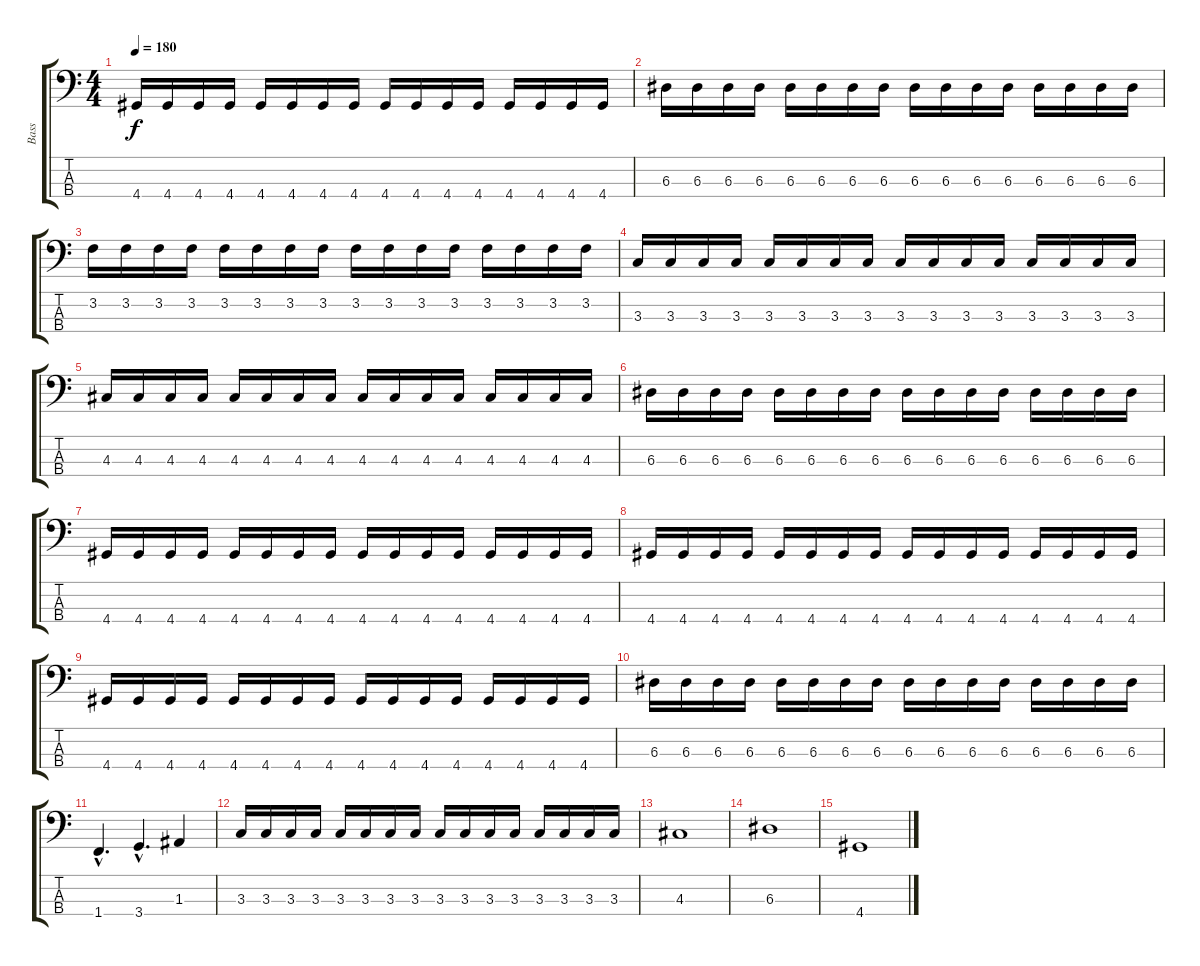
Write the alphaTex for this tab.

\track ("Bass" "Bass") {instrument electricbassfinger}
\staff {score tabs}
\tuning (G2 D2 A1 E1) {hide}
\ts (4 4)
\tempo 180
\clef f4
\ks c
4.4.16{dy f} 4.4.16 4.4.16 4.4.16 4.4.16 4.4.16 4.4.16 4.4.16 4.4.16 4.4.16 4.4.16 4.4.16 4.4.16 4.4.16 4.4.16 4.4.16 |
6.3.16 6.3.16 6.3.16 6.3.16 6.3.16 6.3.16 6.3.16 6.3.16 6.3.16 6.3.16 6.3.16 6.3.16 6.3.16 6.3.16 6.3.16 6.3.16 |
3.2.16 3.2.16 3.2.16 3.2.16 3.2.16 3.2.16 3.2.16 3.2.16 3.2.16 3.2.16 3.2.16 3.2.16 3.2.16 3.2.16 3.2.16 3.2.16 |
3.3.16 3.3.16 3.3.16 3.3.16 3.3.16 3.3.16 3.3.16 3.3.16 3.3.16 3.3.16 3.3.16 3.3.16 3.3.16 3.3.16 3.3.16 3.3.16 |
4.3.16 4.3.16 4.3.16 4.3.16 4.3.16 4.3.16 4.3.16 4.3.16 4.3.16 4.3.16 4.3.16 4.3.16 4.3.16 4.3.16 4.3.16 4.3.16 |
6.3.16 6.3.16 6.3.16 6.3.16 6.3.16 6.3.16 6.3.16 6.3.16 6.3.16 6.3.16 6.3.16 6.3.16 6.3.16 6.3.16 6.3.16 6.3.16 |
4.4.16 4.4.16 4.4.16 4.4.16 4.4.16 4.4.16 4.4.16 4.4.16 4.4.16 4.4.16 4.4.16 4.4.16 4.4.16 4.4.16 4.4.16 4.4.16 |
4.4.16 4.4.16 4.4.16 4.4.16 4.4.16 4.4.16 4.4.16 4.4.16 4.4.16 4.4.16 4.4.16 4.4.16 4.4.16 4.4.16 4.4.16 4.4.16 |
4.4.16 4.4.16 4.4.16 4.4.16 4.4.16 4.4.16 4.4.16 4.4.16 4.4.16 4.4.16 4.4.16 4.4.16 4.4.16 4.4.16 4.4.16 4.4.16 |
6.3.16 6.3.16 6.3.16 6.3.16 6.3.16 6.3.16 6.3.16 6.3.16 6.3.16 6.3.16 6.3.16 6.3.16 6.3.16 6.3.16 6.3.16 6.3.16 |
1.4{hac}.4{d} 3.4{hac}.4{d} 1.3.4 |
3.3.16 3.3.16 3.3.16 3.3.16 3.3.16 3.3.16 3.3.16 3.3.16 3.3.16 3.3.16 3.3.16 3.3.16 3.3.16 3.3.16 3.3.16 3.3.16 |
4.3.1 |
6.3.1 |
4.4.1
